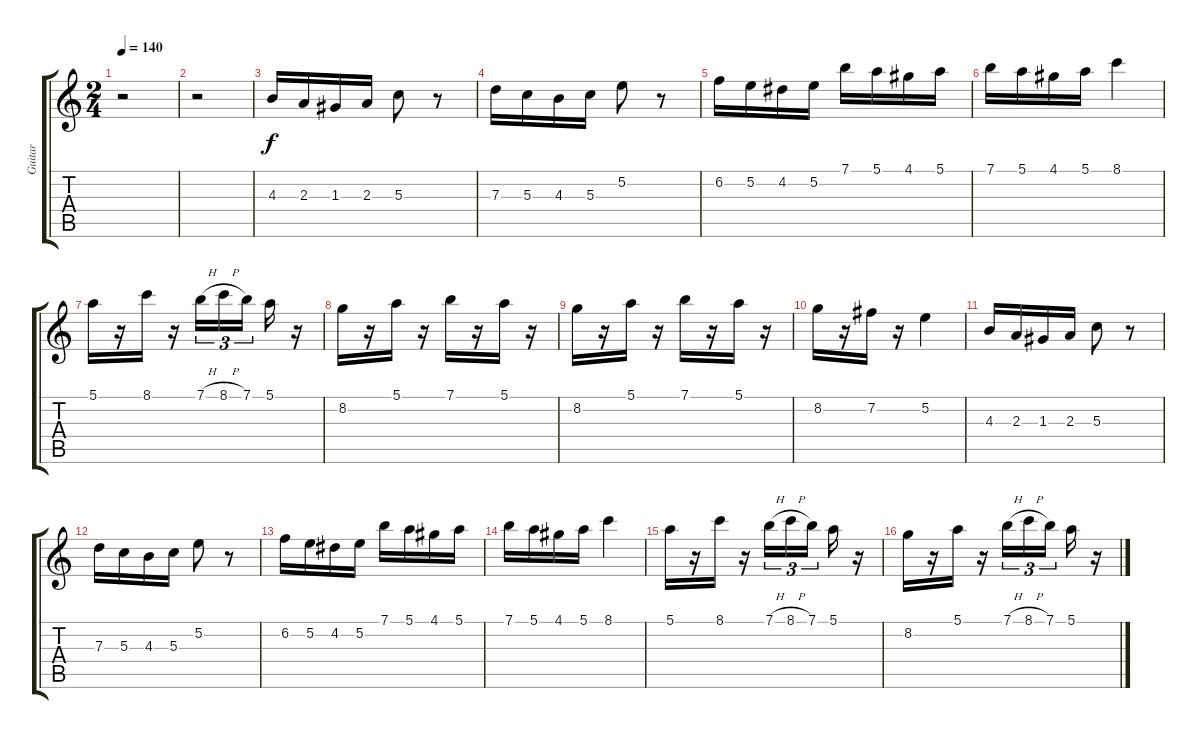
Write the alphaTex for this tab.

\track ("Guitar" "Guitar") {instrument overdrivenguitar}
\staff {score tabs}
\tuning (E4 B3 G3 D3 A2 E2) {hide}
\ts (2 4)
\tempo 140
\clef g2
\ks c
r.2{dy f instrument overdrivenguitar} |
r.2 |
4.3.16 2.3.16 1.3.16 2.3.16 5.3.8 r.8 |
7.3.16 5.3.16 4.3.16 5.3.16 5.2.8 r.8 |
6.2.16 5.2.16 4.2.16 5.2.16 7.1.16 5.1.16 4.1.16 5.1.16 |
7.1.16 5.1.16 4.1.16 5.1.16 8.1.4 |
5.1.16 r.16 8.1.16 r.16 7.1{h}.16{tu (3 2)} 8.1{h}.16{tu (3 2)} 7.1.16{tu (3 2) beam splitsecondary} 5.1.16 r.16 |
8.2.16 r.16 5.1.16 r.16 7.1.16 r.16 5.1.16 r.16 |
8.2.16 r.16 5.1.16 r.16 7.1.16 r.16 5.1.16 r.16 |
8.2.16 r.16 7.2.16 r.16 5.2.4 |
4.3.16 2.3.16 1.3.16 2.3.16 5.3.8 r.8 |
7.3.16 5.3.16 4.3.16 5.3.16 5.2.8 r.8 |
6.2.16 5.2.16 4.2.16 5.2.16 7.1.16 5.1.16 4.1.16 5.1.16 |
7.1.16 5.1.16 4.1.16 5.1.16 8.1.4 |
5.1.16 r.16 8.1.16 r.16 7.1{h}.16{tu (3 2)} 8.1{h}.16{tu (3 2)} 7.1.16{tu (3 2) beam splitsecondary} 5.1.16 r.16 |
8.2.16 r.16 5.1.16 r.16 7.1{h}.16{tu (3 2)} 8.1{h}.16{tu (3 2)} 7.1.16{tu (3 2) beam splitsecondary} 5.1.16 r.16
